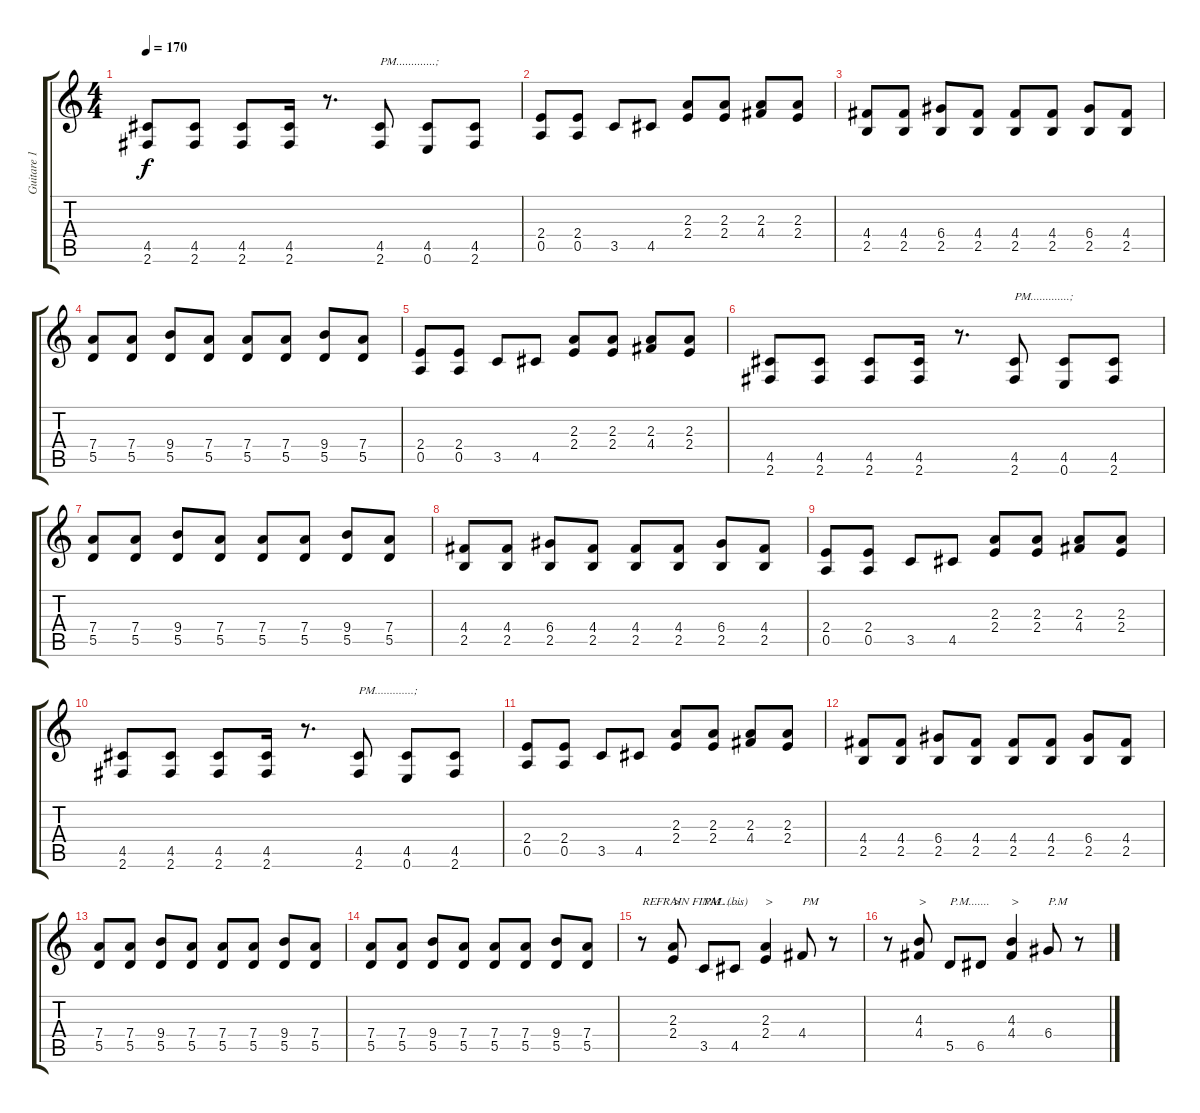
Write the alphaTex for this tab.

\track ("Guitare 1" "Guitare 1") {instrument overdrivenguitar}
\staff {score tabs}
\tuning (E4 B3 G3 D3 A2 E2) {hide}
\ts (4 4)
\tempo 170
\clef g2
\ks c
(4.5 2.6).8{dy f} (4.5 2.6).8 (4.5 2.6).8 (4.5 2.6).16 r.8{d} (4.5 2.6).8{txt "PM.............;"} (4.5 0.6).8 (4.5 2.6).8 |
(2.4 0.5).8 (2.4 0.5).8 3.5.8 4.5.8 (2.3 2.4).8 (2.3 2.4).8 (2.3 4.4).8 (2.3 2.4).8 |
(4.4 2.5).8 (4.4 2.5).8 (6.4 2.5).8 (4.4 2.5).8 (4.4 2.5).8 (4.4 2.5).8 (6.4 2.5).8 (4.4 2.5).8 |
(7.4 5.5).8 (7.4 5.5).8 (9.4 5.5).8 (7.4 5.5).8 (7.4 5.5).8 (7.4 5.5).8 (9.4 5.5).8 (7.4 5.5).8 |
(2.4 0.5).8 (2.4 0.5).8 3.5.8 4.5.8 (2.3 2.4).8 (2.3 2.4).8 (2.3 4.4).8 (2.3 2.4).8 |
(4.5 2.6).8 (4.5 2.6).8 (4.5 2.6).8 (4.5 2.6).16 r.8{d} (4.5 2.6).8{txt "PM.............;"} (4.5 0.6).8 (4.5 2.6).8 |
(7.4 5.5).8 (7.4 5.5).8 (9.4 5.5).8 (7.4 5.5).8 (7.4 5.5).8 (7.4 5.5).8 (9.4 5.5).8 (7.4 5.5).8 |
(4.4 2.5).8 (4.4 2.5).8 (6.4 2.5).8 (4.4 2.5).8 (4.4 2.5).8 (4.4 2.5).8 (6.4 2.5).8 (4.4 2.5).8 |
(2.4 0.5).8 (2.4 0.5).8 3.5.8 4.5.8 (2.3 2.4).8 (2.3 2.4).8 (2.3 4.4).8 (2.3 2.4).8 |
(4.5 2.6).8 (4.5 2.6).8 (4.5 2.6).8 (4.5 2.6).16 r.8{d} (4.5 2.6).8{txt "PM.............;"} (4.5 0.6).8 (4.5 2.6).8 |
(2.4 0.5).8 (2.4 0.5).8 3.5.8 4.5.8 (2.3 2.4).8 (2.3 2.4).8 (2.3 4.4).8 (2.3 2.4).8 |
(4.4 2.5).8 (4.4 2.5).8 (6.4 2.5).8 (4.4 2.5).8 (4.4 2.5).8 (4.4 2.5).8 (6.4 2.5).8 (4.4 2.5).8 |
(7.4 5.5).8 (7.4 5.5).8 (9.4 5.5).8 (7.4 5.5).8 (7.4 5.5).8 (7.4 5.5).8 (9.4 5.5).8 (7.4 5.5).8 |
(7.4 5.5).8 (7.4 5.5).8 (9.4 5.5).8 (7.4 5.5).8 (7.4 5.5).8 (7.4 5.5).8 (9.4 5.5).8 (7.4 5.5).8 |
r.8{txt "REFRAIN FINAL (bis)"} (2.3 2.4).8{txt ">"} 3.5.8{txt "PM ......."} 4.5.8 (2.3 2.4).4{txt ">"} 4.4.8{txt "PM"} r.8 |
r.8 (4.3 4.4).8{txt ">"} 5.5.8{txt "P.M......."} 6.5.8 (4.3 4.4).4{txt ">"} 6.4.8{txt "P.M"} r.8
